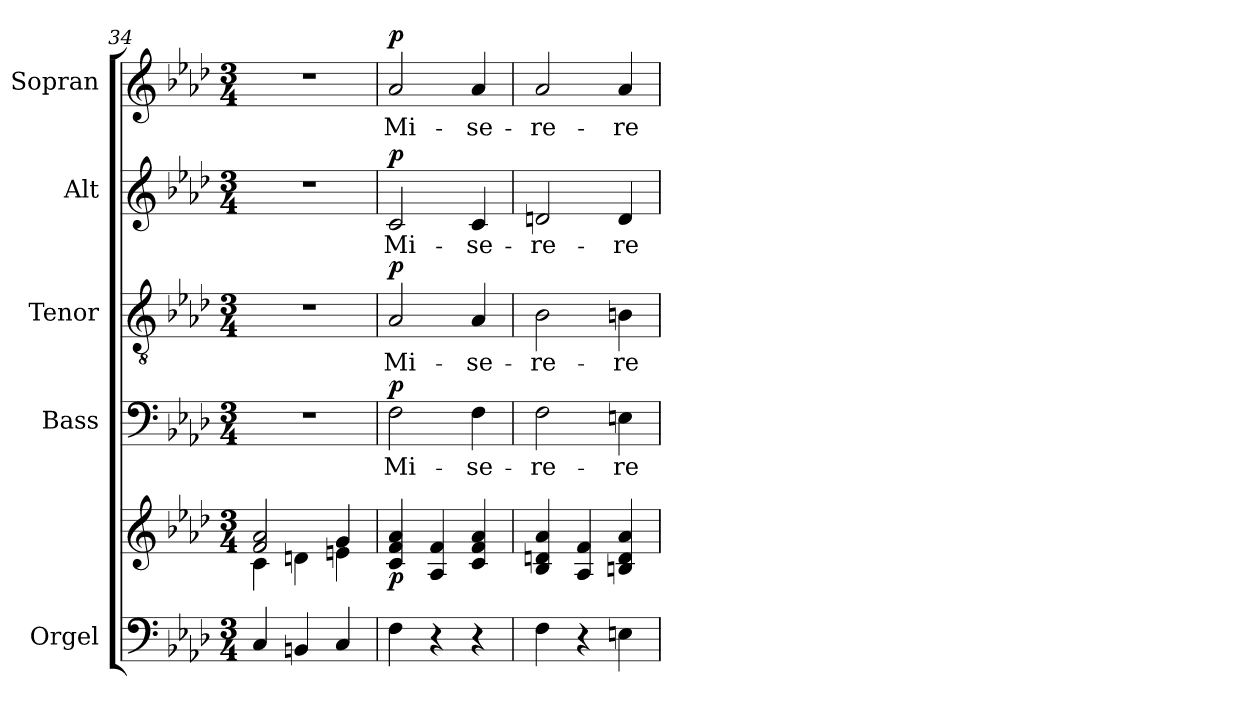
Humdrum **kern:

**kern	**kern	**dynam	**kern	**text	**dynam	**kern	**text	**dynam	**kern	**text	**dynam	**kern	**text	**dynam
*part5	*part5	*part5	*part4	*part4	*part4	*part3	*part3	*part3	*part2	*part2	*part2	*part1	*part1	*part1
*staff6	*staff5	*staff5/6	*staff4	*staff4	*staff4	*staff3	*staff3	*staff3	*staff2	*staff2	*staff2	*staff1	*staff1	*staff1
*I"Orgel	*	*	*I"Bass	*	*	*I"Tenor	*	*	*I"Alt	*	*	*I"Sopran	*	*
*I'Org.	*	*	*I'B.	*	*	*I'T.	*	*	*I'A.	*	*	*I'S.	*	*
*clefF4	*clefG2	*	*clefF4	*	*	*clefGv2	*	*	*clefG2	*	*	*clefG2	*	*
*k[b-e-a-d-]	*k[b-e-a-d-]	*	*k[b-e-a-d-]	*	*	*k[b-e-a-d-]	*	*	*k[b-e-a-d-]	*	*	*k[b-e-a-d-]	*	*
*A-:	*A-:	*	*A-:	*	*	*A-:	*	*	*A-:	*	*	*A-:	*	*
*M3/4	*M3/4	*	*M3/4	*	*	*M3/4	*	*	*M3/4	*	*	*M3/4	*	*
=34	=34	=34	=34	=34	=34	=34	=34	=34	=34	=34	=34	=34	=34	=34
*	*^	*	*	*	*	*	*	*	*	*	*	*	*	*
4C/	2f/ 2a-/	4c\	.	2.r	.	.	2.r	.	.	2.r	.	.	2.r	.	.
4BBn/	.	4dn\	.	.	.	.	.	.	.	.	.	.	.	.	.
4C/	4g/	4en\	.	.	.	.	.	.	.	.	.	.	.	.	.
=35	=35	=35	=35	=35	=35	=35	=35	=35	=35	=35	=35	=35	=35	=35	=35
!	!	!	!LO:DY:b	!	!LO:LY:b	!LO:DY:a	!	!LO:LY:b	!LO:DY:a	!	!LO:LY:b	!LO:DY:a	!	!LO:LY:b	!LO:DY:a
*	*v	*v	*	*	*	*	*	*	*	*	*	*	*	*	*
4F\	4c/ 4f/ 4a-/	p	2F\	Mi-	p	2A-/	Mi-	p	2c/	Mi-	p	2a-/	Mi-	p
4r	4A-/ 4f/	.	.	.	.	.	.	.	.	.	.	.	.	.
!	!	!	!	!LO:LY:b	!	!	!LO:LY:b	!	!	!LO:LY:b	!	!	!LO:LY:b	!
4r	4c/ 4f/ 4a-/	.	4F\	-se-	.	4A-/	-se-	.	4c/	-se-	.	4a-/	-se-	.
=36	=36	=36	=36	=36	=36	=36	=36	=36	=36	=36	=36	=36	=36	=36
!	!	!	!	!LO:LY:b	!	!	!LO:LY:b	!	!	!LO:LY:b	!	!	!LO:LY:b	!
4F\	4B-/ 4dn/ 4a-/	.	2F\	-re-	.	2B-\	-re-	.	2dn/	-re-	.	2a-/	-re-	.
4r	4A-/ 4f/	.	.	.	.	.	.	.	.	.	.	.	.	.
!	!	!	!	!LO:LY:b	!	!	!LO:LY:b	!	!	!LO:LY:b	!	!	!LO:LY:b	!
4En\	4Bn/ 4d/ 4a-/	.	4En\	-re	.	4Bn\	-re	.	4d/	-re	.	4a-/	-re	.
=	=	=	=	=	=	=	=	=	=	=	=	=	=	=
*-	*-	*-	*-	*-	*-	*-	*-	*-	*-	*-	*-	*-	*-	*-
